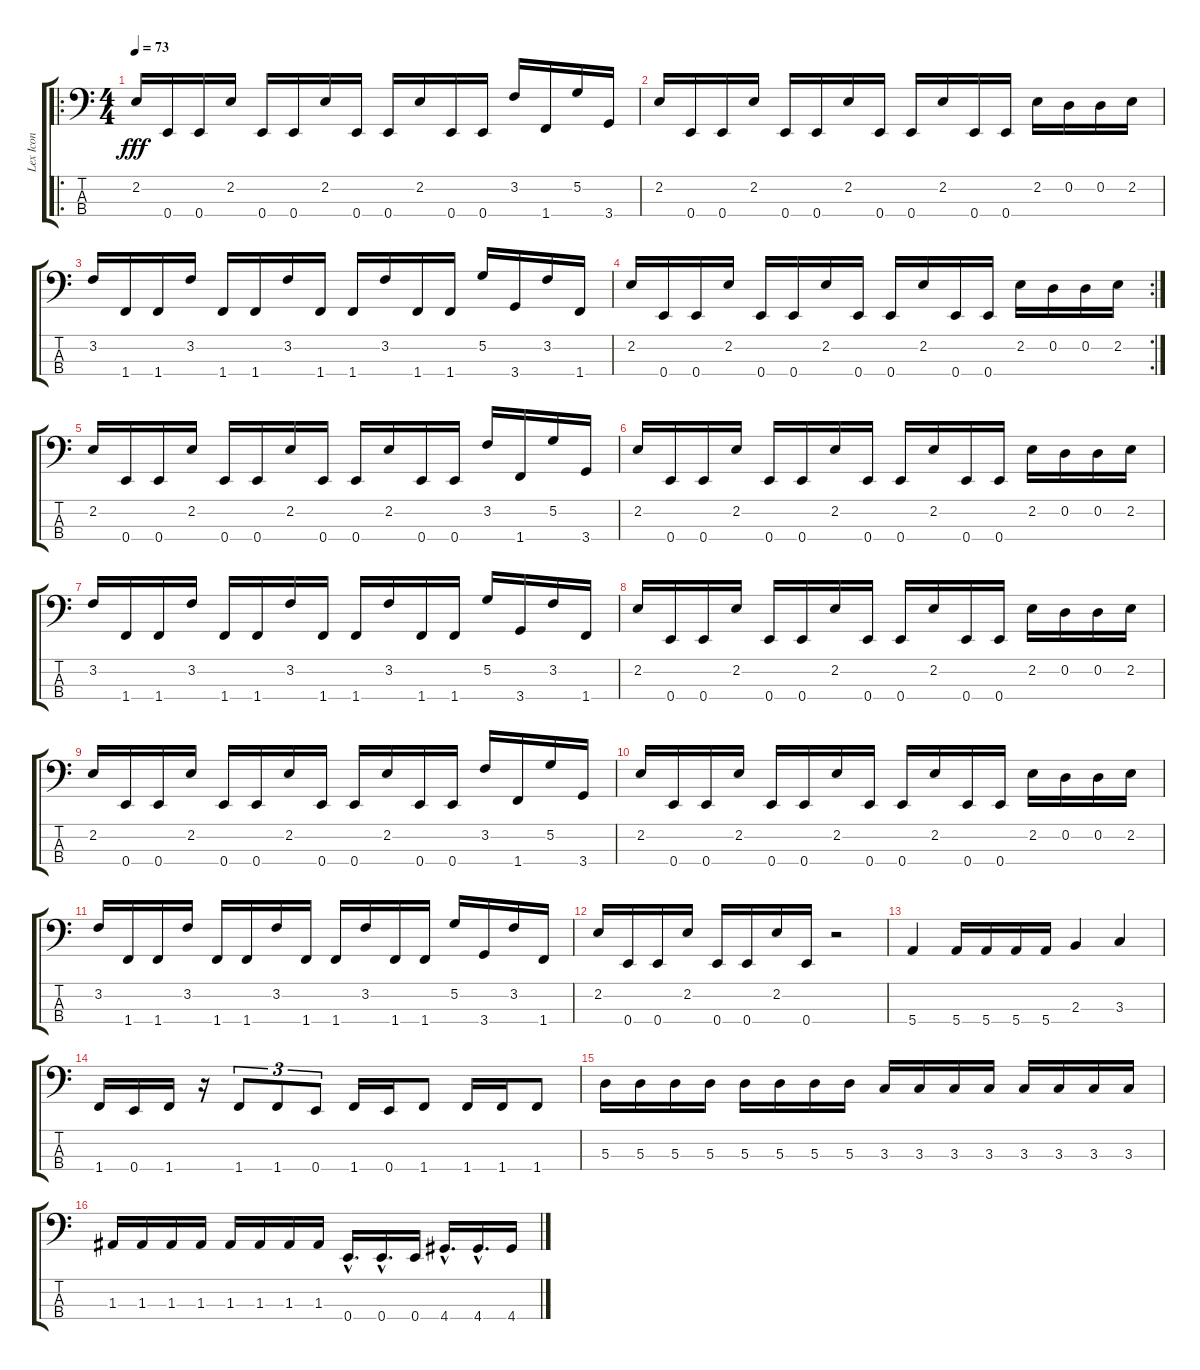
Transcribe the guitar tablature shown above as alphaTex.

\track ("Lex Icon" "Lex Icon") {instrument electricbasspick}
\staff {score tabs}
\tuning (G2 D2 A1 E1) {hide}
\ro
\ts (4 4)
\tempo 73
\clef f4
\ks c
2.2.16{dy fff} 0.4.16 0.4.16 2.2.16 0.4.16 0.4.16 2.2.16 0.4.16 0.4.16 2.2.16 0.4.16 0.4.16 3.2.16 1.4.16 5.2.16 3.4.16 |
2.2.16 0.4.16 0.4.16 2.2.16 0.4.16 0.4.16 2.2.16 0.4.16 0.4.16 2.2.16 0.4.16 0.4.16 2.2.16 0.2.16 0.2.16 2.2.16 |
3.2.16 1.4.16 1.4.16 3.2.16 1.4.16 1.4.16 3.2.16 1.4.16 1.4.16 3.2.16 1.4.16 1.4.16 5.2.16 3.4.16 3.2.16 1.4.16 |
\rc 2
2.2.16 0.4.16 0.4.16 2.2.16 0.4.16 0.4.16 2.2.16 0.4.16 0.4.16 2.2.16 0.4.16 0.4.16 2.2.16 0.2.16 0.2.16 2.2.16 |
2.2.16 0.4.16 0.4.16 2.2.16 0.4.16 0.4.16 2.2.16 0.4.16 0.4.16 2.2.16 0.4.16 0.4.16 3.2.16 1.4.16 5.2.16 3.4.16 |
2.2.16 0.4.16 0.4.16 2.2.16 0.4.16 0.4.16 2.2.16 0.4.16 0.4.16 2.2.16 0.4.16 0.4.16 2.2.16 0.2.16 0.2.16 2.2.16 |
3.2.16 1.4.16 1.4.16 3.2.16 1.4.16 1.4.16 3.2.16 1.4.16 1.4.16 3.2.16 1.4.16 1.4.16 5.2.16 3.4.16 3.2.16 1.4.16 |
2.2.16 0.4.16 0.4.16 2.2.16 0.4.16 0.4.16 2.2.16 0.4.16 0.4.16 2.2.16 0.4.16 0.4.16 2.2.16 0.2.16 0.2.16 2.2.16 |
2.2.16 0.4.16 0.4.16 2.2.16 0.4.16 0.4.16 2.2.16 0.4.16 0.4.16 2.2.16 0.4.16 0.4.16 3.2.16 1.4.16 5.2.16 3.4.16 |
2.2.16 0.4.16 0.4.16 2.2.16 0.4.16 0.4.16 2.2.16 0.4.16 0.4.16 2.2.16 0.4.16 0.4.16 2.2.16 0.2.16 0.2.16 2.2.16 |
3.2.16 1.4.16 1.4.16 3.2.16 1.4.16 1.4.16 3.2.16 1.4.16 1.4.16 3.2.16 1.4.16 1.4.16 5.2.16 3.4.16 3.2.16 1.4.16 |
2.2.16 0.4.16 0.4.16 2.2.16 0.4.16 0.4.16 2.2.16 0.4.16 r.2 |
5.4.4 5.4.16 5.4.16 5.4.16 5.4.16 2.3.4 3.3.4 |
1.4.16 0.4.16 1.4.16 r.16 1.4.8{tu (3 2)} 1.4.8{tu (3 2)} 0.4.8{tu (3 2)} 1.4.16 0.4.16 1.4.8 1.4.16 1.4.16 1.4.8 |
5.3.16 5.3.16 5.3.16 5.3.16 5.3.16 5.3.16 5.3.16 5.3.16 3.3.16 3.3.16 3.3.16 3.3.16 3.3.16 3.3.16 3.3.16 3.3.16 |
1.3.16 1.3.16 1.3.16 1.3.16 1.3.16 1.3.16 1.3.16 1.3.16 0.4{hac}.16{d} 0.4{hac}.16{d} 0.4.16 4.4{hac}.16{d} 4.4{hac}.16{d} 4.4.16
